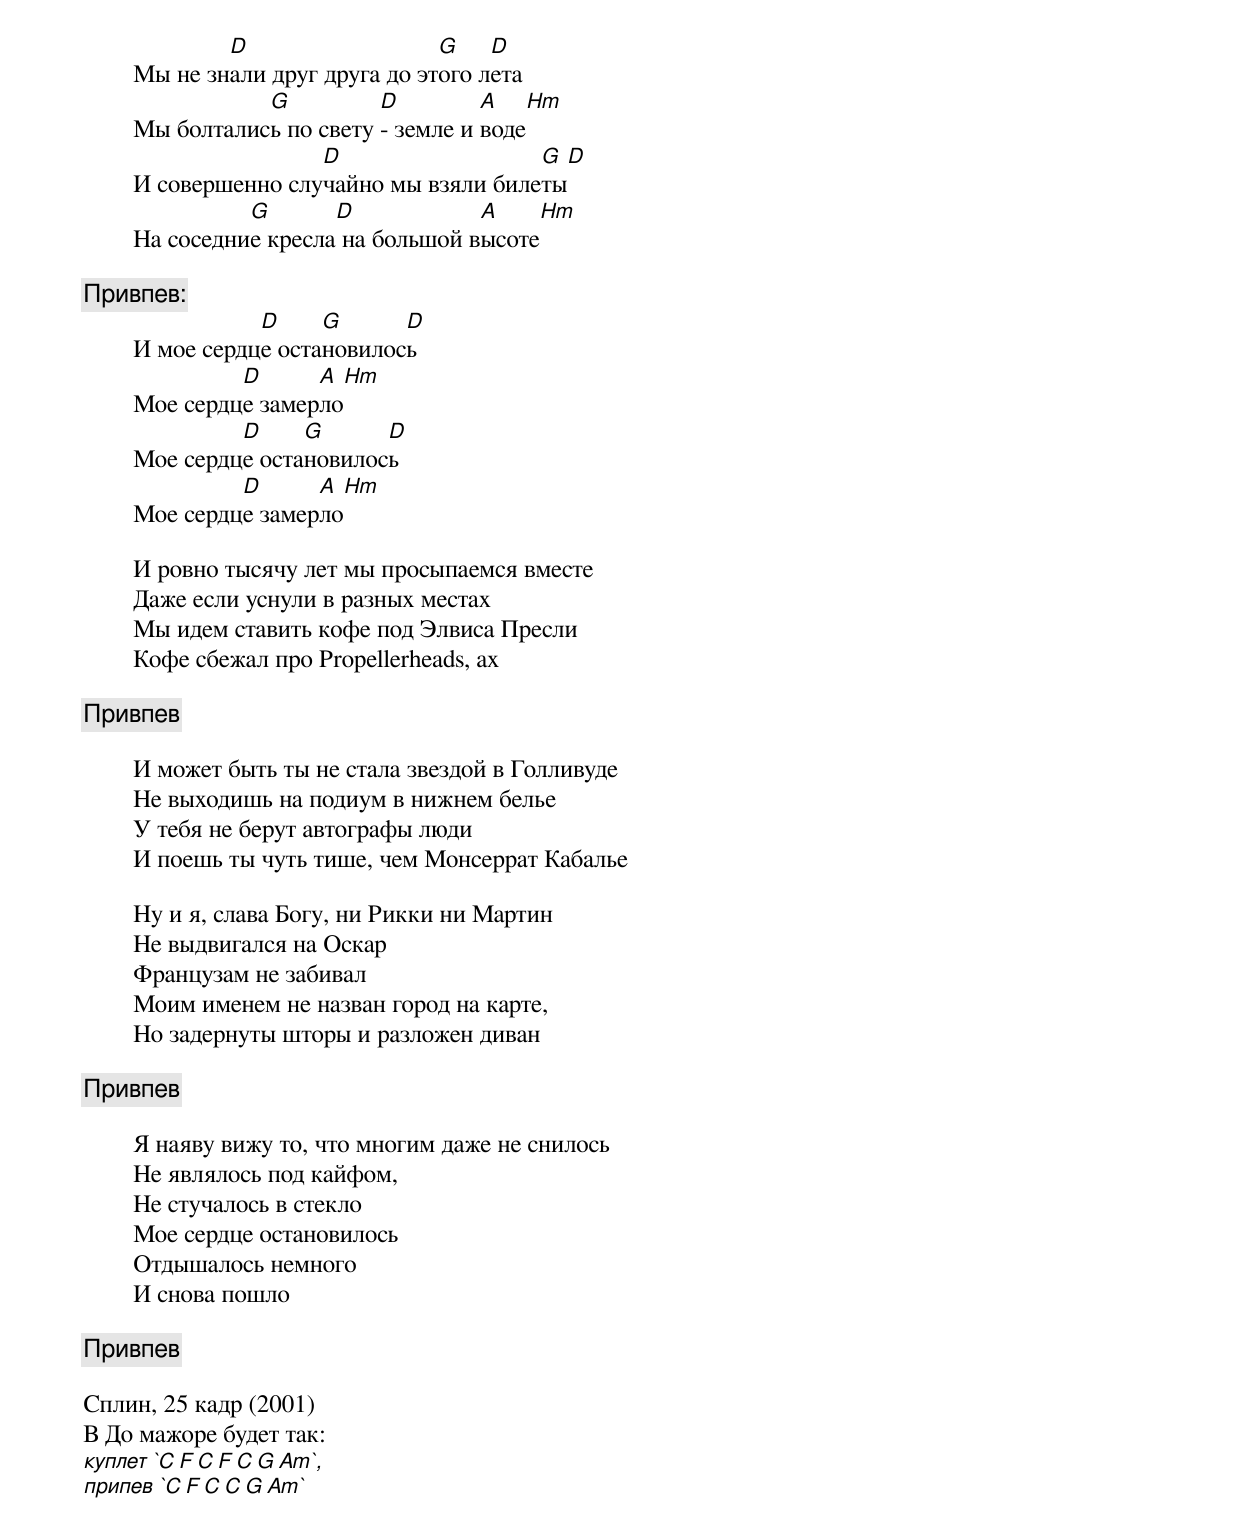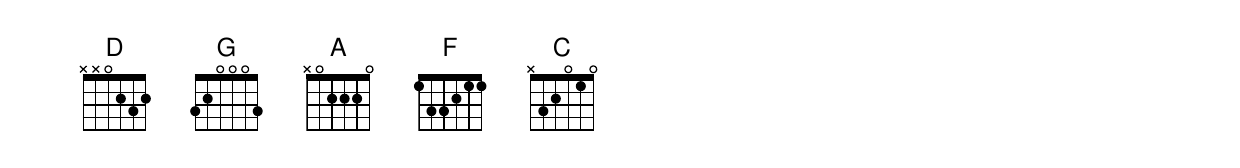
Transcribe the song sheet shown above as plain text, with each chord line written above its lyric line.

	        D                   G    D
	Мы не знали друг друга до этого лета
		   G          D         A      Hm
	Мы болтались по свету - земле и воде
			D                  G      D
	И совершенно случайно мы взяли билеты
		  G       D            A       Hm
	На соседние кресла на большой высоте

	[Привпев:]
		   D     G      D
	И мое сердце остановилось
		 D      A    Hm
	Мое сердце замерло
		 D     G      D
	Мое сердце остановилось
		 D      A    Hm
	Мое сердце замерло

	И ровно тысячу лет мы просыпаемся вместе
	Даже если уснули в разных местах
	Мы идем ставить кофе под Элвиса Пресли
	Кофе сбежал про Propellerheads, ах

	[Привпев]

	И может быть ты не стала звездой в Голливуде
	Не выходишь на подиум в нижнем белье
	У тебя не берут автографы люди
	И поешь ты чуть тише, чем Монсеррат Кабалье

	Ну и я, слава Богу, ни Рикки ни Мартин
	Не выдвигался на Оскар
	Французам не забивал
	Моим именем не назван город на карте,
	Но задернуты шторы и разложен диван

	[Привпев]

	Я наяву вижу то, что многим даже не снилось
	Не являлось под кайфом,
	Не стучалось в стекло
	Мое сердце остановилось
	Отдышалось немного
	И снова пошло

	[Привпев]

Сплин, 25 кадр (2001)
В До мажоре будет так:
куплет `C F C F C G Am`,
припев `C F C C G Am`
